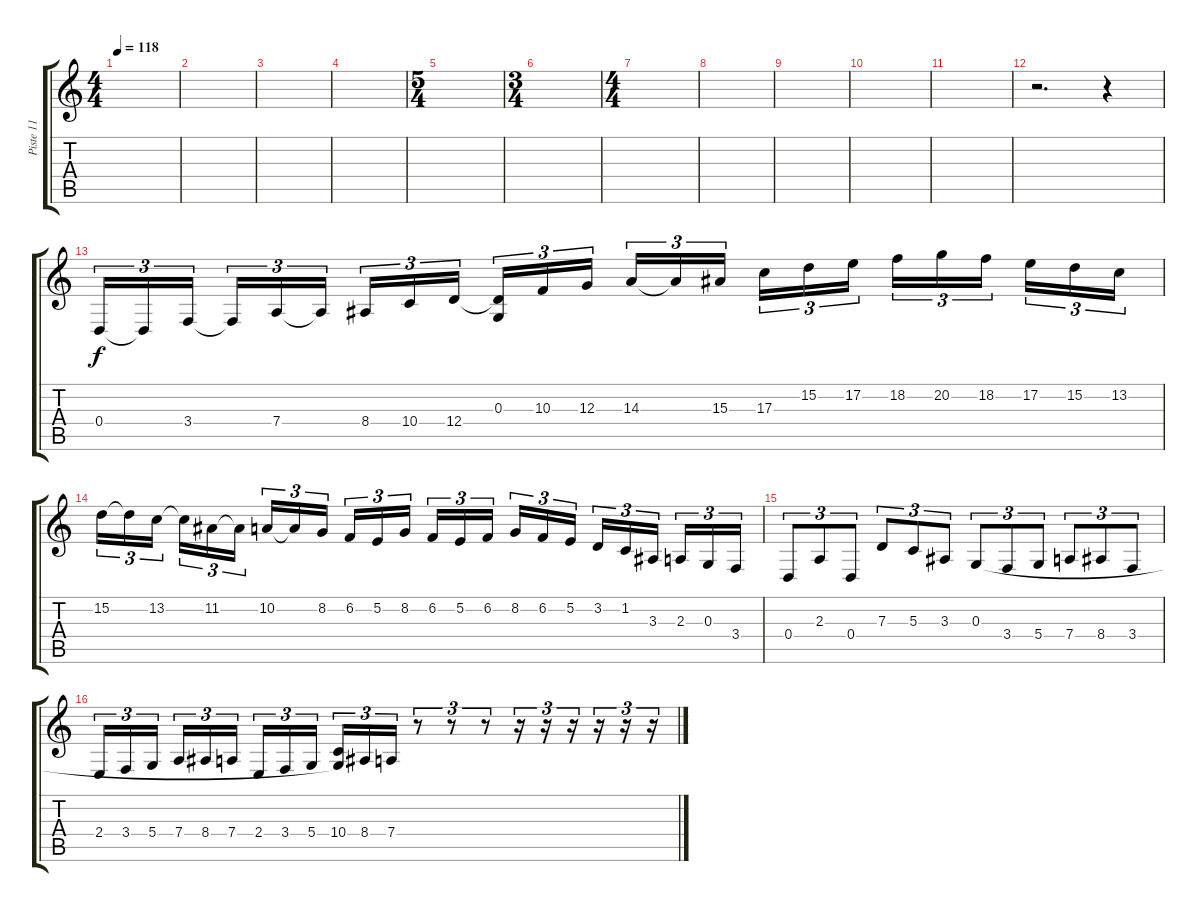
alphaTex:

\track ("Piste 11" "Piste 11") {instrument electricgrandpiano}
\staff {score tabs}
\tuning (E4 B3 G3 D3 A2 E2) {hide}
\ts (4 4)
\tempo 118
\clef g2
\ks c
|
|
|
|
\ts (5 4)
|
\ts (3 4)
|
\ts (4 4)
|
|
|
|
|
r.2{d} r.4 |
0.4.16{tu (3 2)} 0.4{t}.16{tu (3 2)} 3.4.16{tu (3 2)} 3.4{t}.16{tu (3 2)} 7.4.16{tu (3 2)} 7.4{t}.16{tu (3 2)} 8.4.16{tu (3 2)} 10.4.16{tu (3 2)} 12.4.16{tu (3 2)} (0.3 12.4{t}).16{tu (3 2)} 10.3.16{tu (3 2)} 12.3.16{tu (3 2)} 14.3.16{tu (3 2)} 14.3{t}.16{tu (3 2)} 15.3.16{tu (3 2)} 17.3.16{tu (3 2)} 15.2.16{tu (3 2)} 17.2.16{tu (3 2)} 18.2.16{tu (3 2)} 20.2.16{tu (3 2)} 18.2.16{tu (3 2)} 17.2.16{tu (3 2)} 15.2.16{tu (3 2)} 13.2.16{tu (3 2)} |
15.2.16{tu (3 2)} 15.2{t}.16{tu (3 2)} 13.2.16{tu (3 2)} 13.2{t}.16{tu (3 2)} 11.2.16{tu (3 2)} 11.2{t}.16{tu (3 2)} 10.2.16{tu (3 2)} 10.2{t}.16{tu (3 2)} 8.2.16{tu (3 2)} 6.2.16{tu (3 2)} 5.2.16{tu (3 2)} 8.2.16{tu (3 2)} 6.2.16{tu (3 2)} 5.2.16{tu (3 2)} 6.2.16{tu (3 2)} 8.2.16{tu (3 2)} 6.2.16{tu (3 2)} 5.2.16{tu (3 2)} 3.2.16{tu (3 2)} 1.2.16{tu (3 2)} 3.3.16{tu (3 2)} 2.3.16{tu (3 2)} 0.3.16{tu (3 2)} 3.4.16{tu (3 2)} |
0.4.8{tu (3 2)} 2.3.8{tu (3 2)} 0.4.8{tu (3 2)} 7.3.8{tu (3 2)} 5.3.8{tu (3 2)} 3.3.8{tu (3 2)} 0.3.8{tu (3 2)} 3.4.8{tu (3 2)} 5.4.8{tu (3 2)} 7.4.8{tu (3 2)} 8.4.8{tu (3 2)} 3.4.8{tu (3 2)} |
2.4.16{tu (3 2)} 3.4.16{tu (3 2)} 5.4.16{tu (3 2)} 7.4.16{tu (3 2)} 8.4.16{tu (3 2)} 7.4.16{tu (3 2)} 2.4.16{tu (3 2)} 3.4.16{tu (3 2)} 5.4.16{tu (3 2)} (0.3{t} 10.4).16{tu (3 2)} 8.4.16{tu (3 2)} 7.4.16{tu (3 2)} r.8{tu (3 2)} r.8{tu (3 2)} r.8{tu (3 2)} r.16{tu (3 2)} r.16{tu (3 2)} r.16{tu (3 2)} r.16{tu (3 2)} r.16{tu (3 2)} r.16{tu (3 2)}
